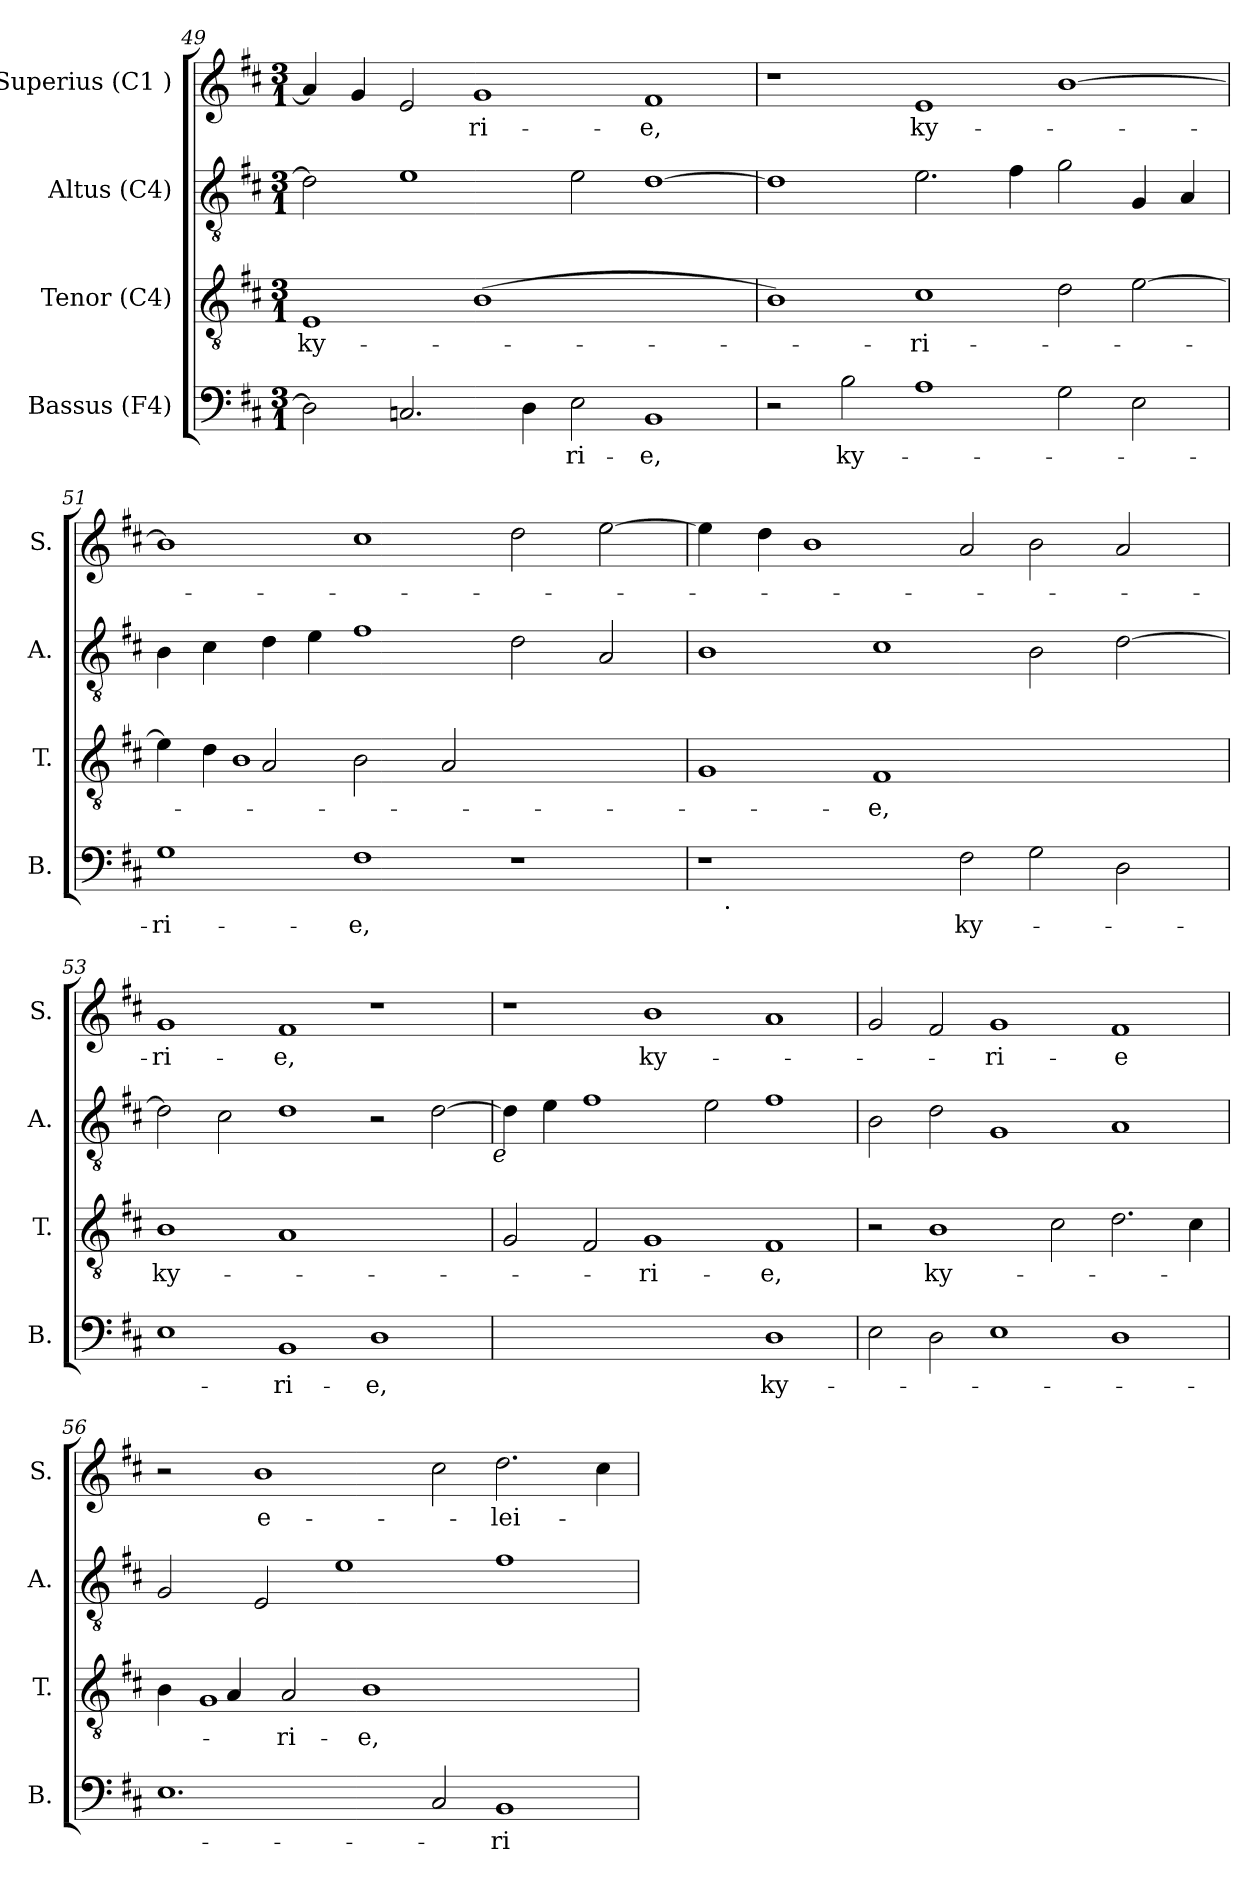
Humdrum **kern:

**kern	**text	**kern	**text	**kern	**kern	**text
*part4	*part4	*part3	*part3	*part2	*part1	*part1
*staff4	*staff4	*staff3	*staff3	*staff2	*staff1	*staff1
*I"Bassus (F4)	*	*I"Tenor (C4)	*	*I"Altus (C4)	*I"Superius (C1 )	*
*I'B.	*	*I'T.	*	*I'A.	*I'S.	*
*clefF4	*	*clefGv2	*	*clefGv2	*clefG2	*
*k[f#c#]	*	*k[f#c#]	*	*k[f#c#]	*k[f#c#]	*
*D:	*	*D:	*	*D:	*D:	*
*M3/1	*	*M3/1	*	*M3/1	*M3/1	*
=49	=49	=49	=49	=49	=49	=49
!	!	!	!LO:LY:b	!	!	!
2D\]	.	1E	ky-	2d\]	4a/]	.
.	.	.	.	.	4g/	.
2.Cn/	.	.	.	1e	2e/	.
!	!	!	!	!	!	!LO:LY:b
.	.	(>1B	.	.	1g	-ri-
4D\	.	.	.	.	.	.
!	!LO:LY:b	!	!	!	!	!
2E\	-ri-	.	.	2e\	.	.
!	!LO:LY:b	!	!	!	!	!LO:LY:b
1BB	-e,	1ryy	.	[>1d	1f#	-e,
!!LO:PB:g=z
=50	=50	=50	=50	=50	=50	=50
2r	.	1B)	.	1d]	1r	.
!	!LO:LY:b	!	!	!	!	!
2B\	ky-	.	.	.	.	.
!	!	!	!LO:LY:b	!	!	!LO:LY:b
1A	.	1c#	-ri-	2.e\	1e	ky-
.	.	.	.	4f#\	.	.
2G\	.	2d\	.	2g\	[>1b	.
2E\	.	[>2e\	.	4G/	.	.
.	.	.	.	4A/	.	.
=51	=51	=51	=51	=51	=51	=51
!	!LO:LY:b	!	!	!	!	!
*	*	*^	*	*	*	*
1G	-ri-	4e\]	4.ryy	.	4B\	1b]	.
.	.	4d\	.	.	4c#\	.	.
.	.	.	1B	.	.	.	.
.	.	2A/	.	.	4d\	.	.
.	.	.	.	.	4e\	.	.
!	!LO:LY:b	!	!	!	!	!	!
1F#	-e,	2B\	.	.	1f#	1cc#	.
.	.	.	1ryy	.	.	.	.
.	.	2A/	.	.	.	.	.
1r	.	1ryy	.	.	2d\	2dd\	.
.	.	.	2ryy	.	.	.	.
.	.	.	.	.	2A/	[>2ee\	.
.	.	.	8ryy	.	.	.	.
*	*	*v	*v	*	*	*	*
=52	=52	=52	=52	=52	=52	=52
*^	*	*	*	*	*	*
1r	16.ryy	.	1G	.	1B	4ee\]	.
!	!LO:TX:b:t=.	!	!	!	!	!	!
.	1ryy	.	.	.	.	.	.
.	.	.	.	.	.	4dd\	.
.	.	.	.	.	.	1b	.
!	!	!	!	!LO:LY:b	!	!	!
2ryy	.	.	1F#	-e,	1c#	.	.
.	1ryy	.	.	.	.	.	.
!	!	!LO:LY:b	!	!	!	!	!
2F#\	.	ky-	.	.	.	2a/	.
2G\	.	.	1ryy	.	2B\	2b\	.
.	2ryy	.	.	.	.	.	.
2D\	.	.	.	.	[<2d\	2a/	.
.	4ryy	.	.	.	.	.	.
.	8ryy	.	.	.	.	.	.
.	32ryy	.	.	.	.	.	.
!!LO:LB:g=z
=53	=53	=53	=53	=53	=53	=53	=53
!	!	!	!	!LO:LY:b	!	!	!LO:LY:b
*v	*v	*	*	*	*	*	*
1E	.	1B	ky-	2d\]	1g	-ri-
.	.	.	.	2c#\	.	.
!	!LO:LY:b	!	!	!	!	!LO:LY:b
1BB	-ri-	1A	.	1d	1f#	-e,
!	!LO:LY:b	!	!	!	!	!
1D	-e,	1ryy	.	2r	1r	.
.	.	.	.	[>2d\	.	.
!	!	!	!	!LO:TX:b:i:t=e	!	!
=54	=54	=54	=54	=54	=54	=54
0ryy	.	2G/	.	4d\]	1r	.
.	.	.	.	4e\	.	.
.	.	2F#/	.	1f#	.	.
!	!	!	!LO:LY:b	!	!	!LO:LY:b
.	.	1G	-ri-	.	1b	ky-
.	.	.	.	2e\	.	.
!	!LO:LY:b	!	!LO:LY:b	!	!	!
1D	ky-	1F#	-e,	1f#	1a	.
=55	=55	=55	=55	=55	=55	=55
2E\	.	2r	.	2B\	2g/	.
!	!	!	!LO:LY:b	!	!	!
2D\	.	1B	ky-	2d\	2f#/	.
!	!	!	!	!	!	!LO:LY:b
1E	.	.	.	1G	1g	-ri-
.	.	2c#\	.	.	.	.
!	!	!	!	!	!	!LO:LY:b:rj
1D	.	2.d\	.	1A	1f#	-e
.	.	4c#\	.	.	.	.
!!LO:LB:g=z
=56	=56	=56	=56	=56	=56	=56
*	*	*^	*	*	*	*
1.E	.	4.ryy	4B\	.	2G/	2r	.
.	.	.	1G	.	.	.	.
.	.	4A/	.	.	.	.	.
!	!	!	!	!	!	!	!LO:LY:b:rj
.	.	.	.	.	2E/	1b	e-
!	!	!	!	!LO:LY:b	!	!	!
.	.	2A/	.	-ri-	.	.	.
.	.	.	.	.	1e	.	.
!	!	!	!	!LO:LY:b	!	!	!
.	.	1B	.	-e,	.	.	.
.	.	.	2..ryy	.	.	.	.
2C#/	.	.	.	.	.	2cc#\	.
!	!LO:LY:b	!	!	!	!	!	!LO:LY:b
1BB	-ri-	.	.	.	1f#	2.dd\	-lei-
.	.	2..ryy	2..ryy	.	.	.	.
.	.	.	.	.	.	4cc#\	.
*	*	*v	*v	*	*	*	*
=	=	=	=	=	=	=
*-	*-	*-	*-	*-	*-	*-
